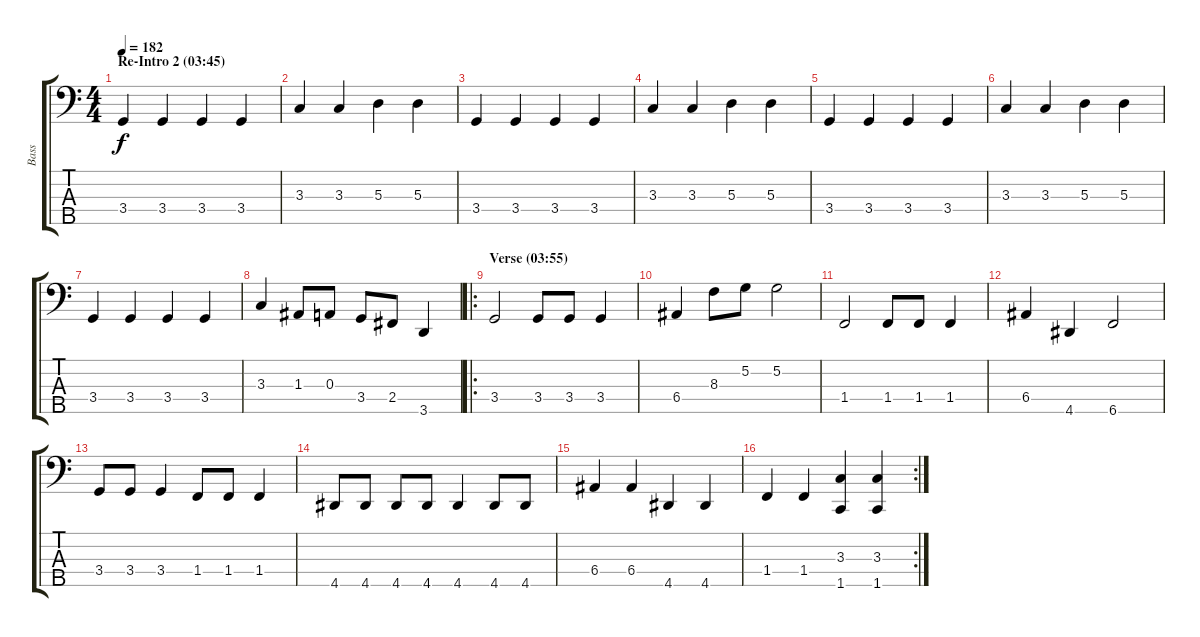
\track ("Bass" "Bass") {instrument electricbassfinger}
\staff {score tabs}
\tuning (G2 D2 A1 E1 B0) {hide}
\ts (4 4)
\section ("" "Re-Intro 2 (03:45)")
\tempo 182
\clef f4
\ks c
3.4.4{dy f} 3.4.4 3.4.4 3.4.4 |
3.3.4 3.3.4 5.3.4 5.3.4 |
3.4.4 3.4.4 3.4.4 3.4.4 |
3.3.4 3.3.4 5.3.4 5.3.4 |
3.4.4 3.4.4 3.4.4 3.4.4 |
3.3.4 3.3.4 5.3.4 5.3.4 |
3.4.4 3.4.4 3.4.4 3.4.4 |
3.3.4 1.3.8 0.3.8 3.4.8 2.4.8 3.5.4 |
\ro
\section ("" "Verse (03:55)")
3.4.2 3.4.8 3.4.8 3.4.4 |
6.4.4 8.3.8 5.2.8 5.2.2 |
1.4.2 1.4.8 1.4.8 1.4.4 |
6.4.4 4.5.4 6.5.2 |
3.4.8 3.4.8 3.4.4 1.4.8 1.4.8 1.4.4 |
4.5.8 4.5.8 4.5.8 4.5.8 4.5.4 4.5.8 4.5.8 |
6.4.4 6.4.4 4.5.4 4.5.4 |
\rc 2
1.4.4 1.4.4 (3.3 1.5).4 (3.3 1.5).4
